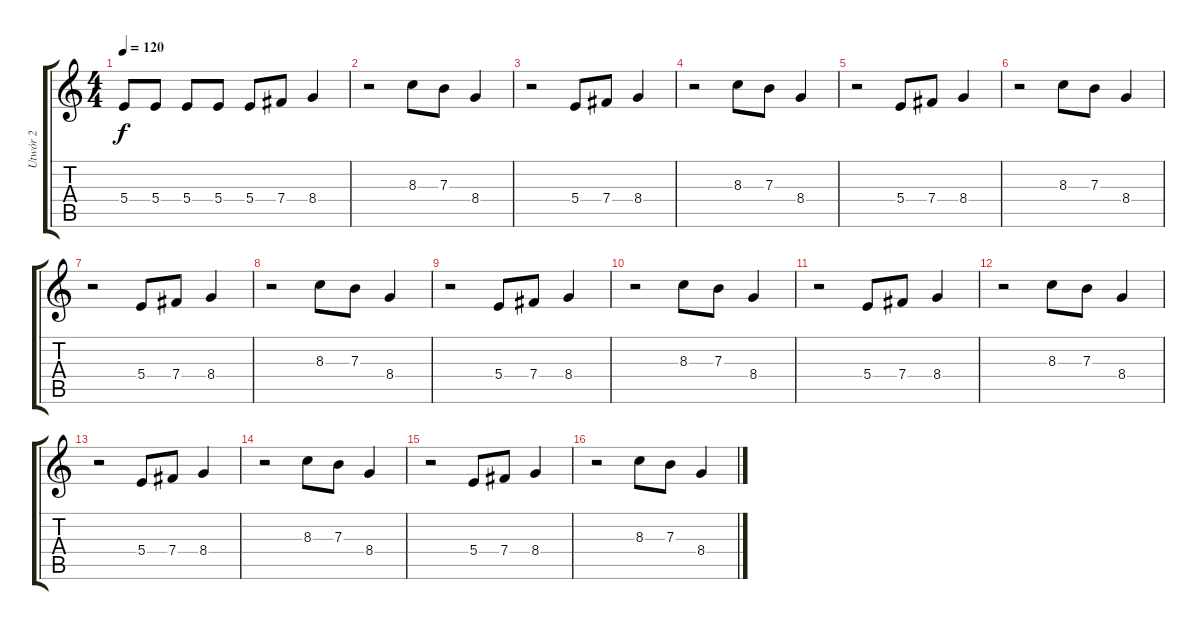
\track ("Utwór 2" "Utwór 2") {instrument distortionguitar}
\staff {score tabs}
\tuning (Db4 Ab3 E3 B2 Gb2 B1) {hide}
\ts (4 4)
\tempo 120
\clef g2
\ks c
5.4.8{dy f} 5.4.8 5.4.8 5.4.8 5.4.8 7.4.8 8.4.4 |
r.2 8.3.8 7.3.8 8.4.4 |
r.2 5.4.8 7.4.8 8.4.4 |
r.2 8.3.8 7.3.8 8.4.4 |
r.2 5.4.8 7.4.8 8.4.4 |
r.2 8.3.8 7.3.8 8.4.4 |
r.2 5.4.8 7.4.8 8.4.4 |
r.2 8.3.8 7.3.8 8.4.4 |
r.2 5.4.8 7.4.8 8.4.4 |
r.2 8.3.8 7.3.8 8.4.4 |
r.2 5.4.8 7.4.8 8.4.4 |
r.2 8.3.8 7.3.8 8.4.4 |
r.2 5.4.8 7.4.8 8.4.4 |
r.2 8.3.8 7.3.8 8.4.4 |
r.2 5.4.8 7.4.8 8.4.4 |
r.2 8.3.8 7.3.8 8.4.4
